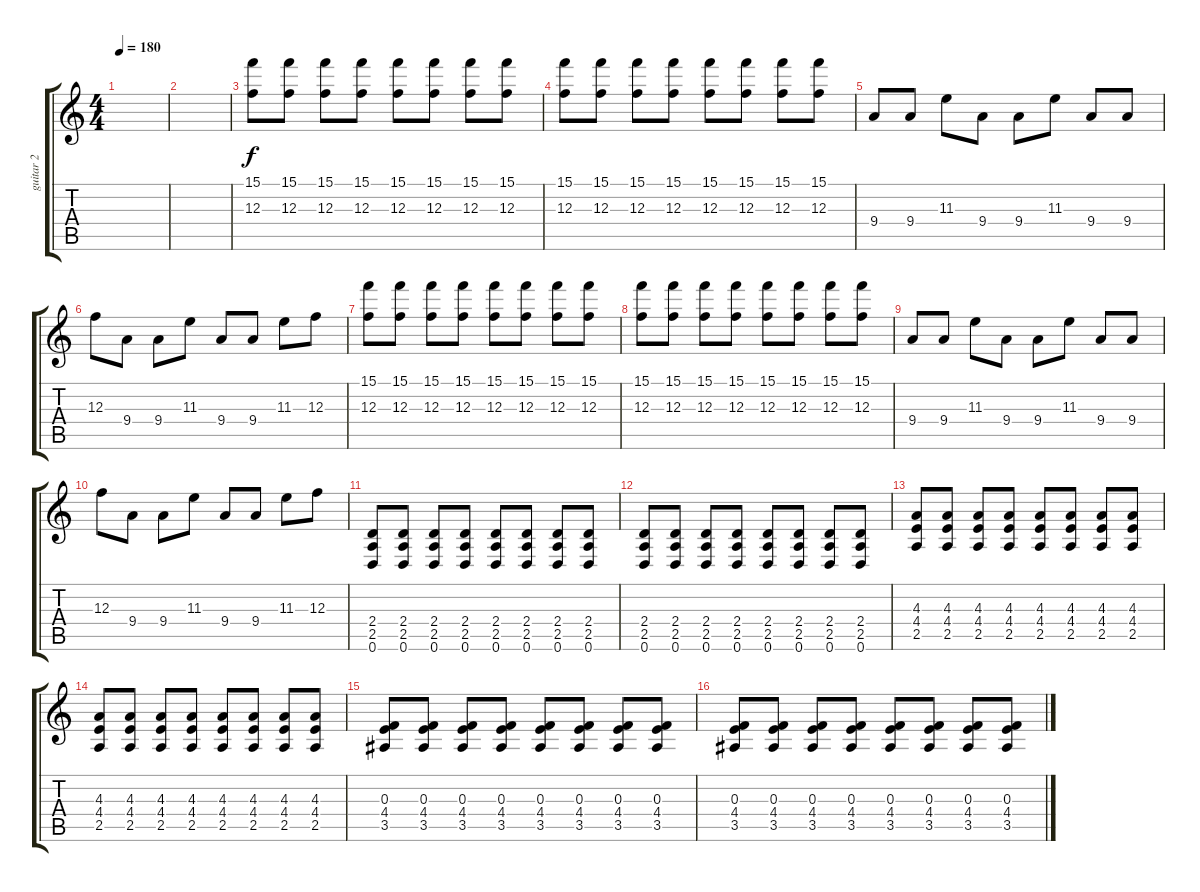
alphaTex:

\track ("guitar 2" "guitar 2") {instrument distortionguitar}
\staff {score tabs}
\tuning (D4 A3 F3 C3 G2 D2) {hide}
\ts (4 4)
\tempo 180
\clef g2
\ks c
|
|
(15.1 12.3).8 (15.1 12.3).8 (15.1 12.3).8 (15.1 12.3).8 (15.1 12.3).8 (15.1 12.3).8 (15.1 12.3).8 (15.1 12.3).8 |
(15.1 12.3).8 (15.1 12.3).8 (15.1 12.3).8 (15.1 12.3).8 (15.1 12.3).8 (15.1 12.3).8 (15.1 12.3).8 (15.1 12.3).8 |
9.4.8 9.4.8 11.3.8 9.4.8 9.4.8 11.3.8 9.4.8 9.4.8 |
12.3.8 9.4.8 9.4.8 11.3.8 9.4.8 9.4.8 11.3.8 12.3.8 |
(15.1 12.3).8 (15.1 12.3).8 (15.1 12.3).8 (15.1 12.3).8 (15.1 12.3).8 (15.1 12.3).8 (15.1 12.3).8 (15.1 12.3).8 |
(15.1 12.3).8 (15.1 12.3).8 (15.1 12.3).8 (15.1 12.3).8 (15.1 12.3).8 (15.1 12.3).8 (15.1 12.3).8 (15.1 12.3).8 |
9.4.8 9.4.8 11.3.8 9.4.8 9.4.8 11.3.8 9.4.8 9.4.8 |
12.3.8 9.4.8 9.4.8 11.3.8 9.4.8 9.4.8 11.3.8 12.3.8 |
(2.4 2.5 0.6).8 (2.4 2.5 0.6).8 (2.4 2.5 0.6).8 (2.4 2.5 0.6).8 (2.4 2.5 0.6).8 (2.4 2.5 0.6).8 (2.4 2.5 0.6).8 (2.4 2.5 0.6).8 |
(2.4 2.5 0.6).8 (2.4 2.5 0.6).8 (2.4 2.5 0.6).8 (2.4 2.5 0.6).8 (2.4 2.5 0.6).8 (2.4 2.5 0.6).8 (2.4 2.5 0.6).8 (2.4 2.5 0.6).8 |
(4.3 4.4 2.5).8 (4.3 4.4 2.5).8 (4.3 4.4 2.5).8 (4.3 4.4 2.5).8 (4.3 4.4 2.5).8 (4.3 4.4 2.5).8 (4.3 4.4 2.5).8 (4.3 4.4 2.5).8 |
(4.3 4.4 2.5).8 (4.3 4.4 2.5).8 (4.3 4.4 2.5).8 (4.3 4.4 2.5).8 (4.3 4.4 2.5).8 (4.3 4.4 2.5).8 (4.3 4.4 2.5).8 (4.3 4.4 2.5).8 |
(0.3 4.4 3.5).8 (0.3 4.4 3.5).8 (0.3 4.4 3.5).8 (0.3 4.4 3.5).8 (0.3 4.4 3.5).8 (0.3 4.4 3.5).8 (0.3 4.4 3.5).8 (0.3 4.4 3.5).8 |
(0.3 4.4 3.5).8 (0.3 4.4 3.5).8 (0.3 4.4 3.5).8 (0.3 4.4 3.5).8 (0.3 4.4 3.5).8 (0.3 4.4 3.5).8 (0.3 4.4 3.5).8 (0.3 4.4 3.5).8
